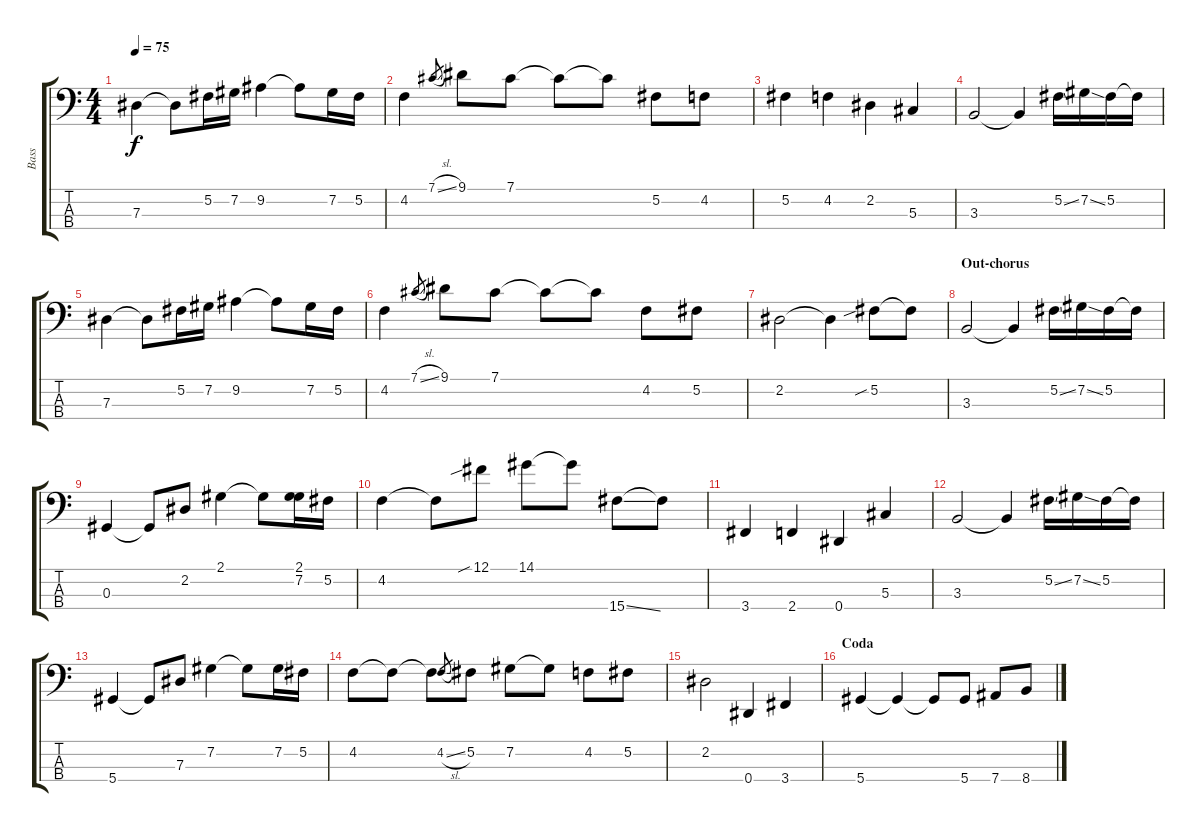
\track ("Bass" "Bass") {instrument electricbassfinger}
\staff {score tabs}
\tuning (Gb2 Db2 Ab1 Eb1) {hide}
\ts (4 4)
\tempo 75
\clef f4
\ks c
7.3.4{dy f} 7.3{t}.8 5.2.16 7.2.16 9.2.4 9.2{t}.8 7.2.16 5.2.16 |
4.2.4 7.1{sl}.8{gr} 9.1.8 7.1.8 7.1{t}.8 7.1{t}.8 5.2.8 4.2.8 |
5.2.4 4.2.4 2.2.4 5.3.4 |
3.3.2 3.3{t}.4 5.2{ss}.16 7.2{ss}.16 5.2.16 5.2{t}.16 |
7.3.4 7.3{t}.8 5.2.16 7.2.16 9.2.4 9.2{t}.8 7.2.16 5.2.16 |
4.2.4 7.1{sl}.8{gr} 9.1.8 7.1.8 7.1{t}.8 7.1{t}.8 4.2.8 5.2.8 |
2.2.2 2.2{t}.4 5.2{sib}.8 5.2{t}.8 |
\section ("" "Out-chorus")
3.3.2 3.3{t}.4 5.2{ss}.16 7.2{ss}.16 5.2.16 5.2{t}.16 |
0.3.4 0.3{t}.8 2.2.8 2.1.4 2.1{t}.8 (2.1 7.2).16 5.2.16 |
4.2.4 4.2{t}.8 12.1{sib}.8 14.1.8 14.1{t}.8 15.4{ss}.8 15.4{t}.8 |
3.4.4 2.4.4 0.4.4 5.3.4 |
3.3.2 3.3{t}.4 5.2{ss}.16 7.2{ss}.16 5.2.16 5.2{t}.16 |
5.4.4 5.4{t}.8 7.3.8 7.2.4 7.2{t}.8 7.2.16 5.2.16 |
4.2.8 4.2{t}.8 4.2{t}.8 4.2{sl}.8{gr} 5.2.8 7.2.8 7.2{t}.8 4.2.8 5.2.8 |
2.2.2 0.4.4 3.4.4 |
\section ("" "Coda")
5.4.4 5.4{t}.4 5.4{t}.8 5.4.8 7.4.8 8.4.8
